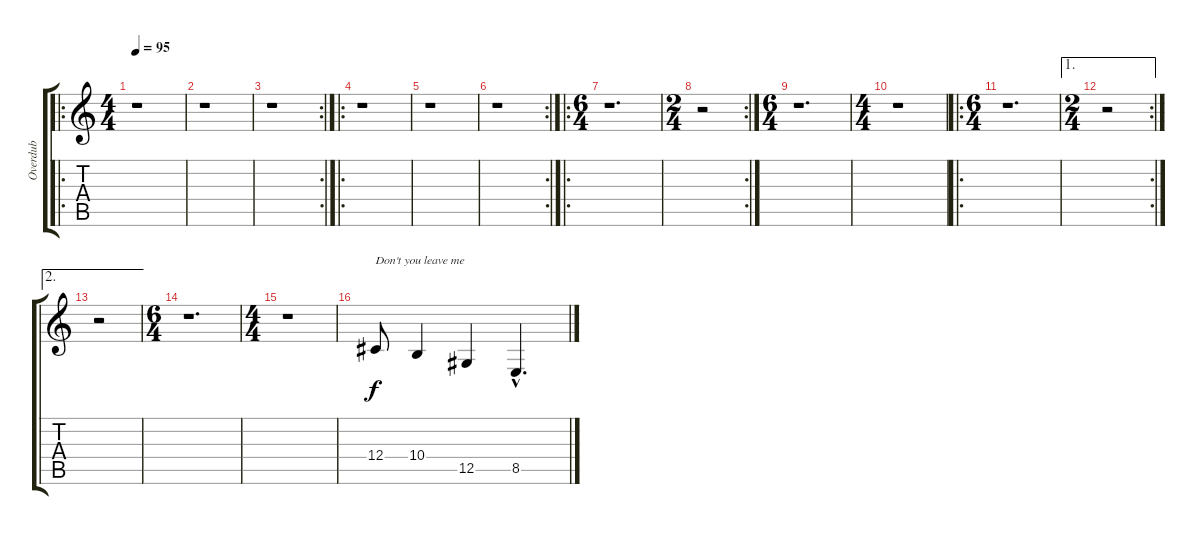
\track ("Overdub" "Overdub") {instrument choiraahs}
\staff {score tabs}
\tuning (Eb4 Bb3 Gb3 Db3 Ab2 Eb2) {hide}
\ro
\ts (4 4)
\tempo 95
\clef g2
\ks c
r.1{dy f instrument choiraahs} |
r.1 |
\rc 2
r.1 |
\ro
r.1 |
r.1 |
\rc 2
r.1 |
\ro
\ts (6 4)
r.1{d} |
\rc 2
\ts (2 4)
r.2 |
\ts (6 4)
r.1{d} |
\ts (4 4)
r.1 |
\ro
\ts (6 4)
r.1{d} |
\ae 1
\rc 2
\ts (2 4)
r.2 |
\ae 2
r.2 |
\ts (6 4)
r.1{d} |
\ts (4 4)
r.1 |
12.4.8{txt "Don't you leave me"} 10.4.4 12.5.4 8.5{hac}.4{d}
